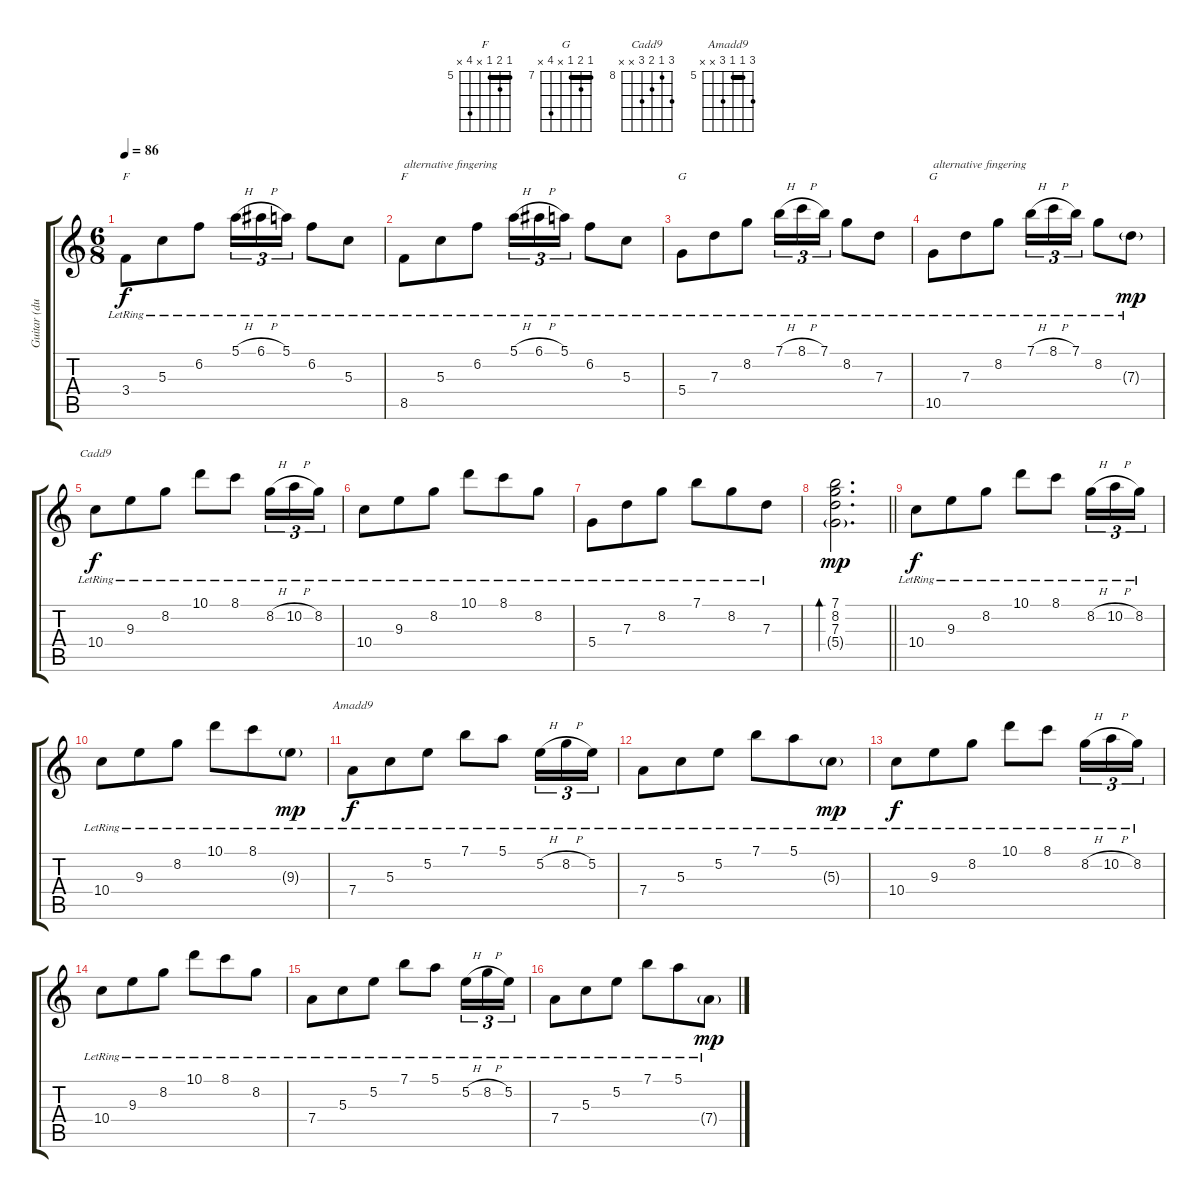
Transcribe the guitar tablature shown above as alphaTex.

\track ("Guitar (dub)" "Guitar (du") {instrument electricguitarjazz}
\staff {score tabs}
\tuning (E4 B3 G3 D3 A2 E2) {hide}
\chord ("F" 5 6 5 3 x x) {firstfret 3}
\chord ("F" 5 6 5 x 8 x) {firstfret 5 barre 5}
\chord ("G" 7 8 7 5 x x) {firstfret 5}
\chord ("G" 7 8 7 x 10 x) {firstfret 7 barre 7}
\chord ("Cadd9" 10 8 9 10 x x) {firstfret 8 barre 8}
\chord ("Amadd9" 7 5 5 7 x x) {firstfret 5 barre 5}
\ts (6 8)
\tempo 86
\clef g2
\ks c
3.4{lr}.8{ch "F" dy f} 5.3{lr}.8 6.2{lr}.8 5.1{h lr}.16{tu (3 2)} 6.1{h lr}.16{tu (3 2)} 5.1{lr}.16{tu (3 2)} 6.2{lr}.8 5.3{lr}.8 |
8.5{lr}.8{ch "F" txt "alternative fingering"} 5.3{lr}.8 6.2{lr}.8 5.1{h lr}.16{tu (3 2)} 6.1{h lr}.16{tu (3 2)} 5.1{lr}.16{tu (3 2)} 6.2{lr}.8 5.3{lr}.8 |
5.4{lr}.8{ch "G"} 7.3{lr}.8 8.2{lr}.8 7.1{h lr}.16{tu (3 2)} 8.1{h lr}.16{tu (3 2)} 7.1{lr}.16{tu (3 2)} 8.2{lr}.8 7.3{lr}.8 |
10.5{lr}.8{ch "G" txt "alternative fingering"} 7.3{lr}.8 8.2{lr}.8 7.1{h lr}.16{tu (3 2)} 8.1{h lr}.16{tu (3 2)} 7.1{lr}.16{tu (3 2)} 8.2{lr}.8 7.3{g lr}.8{dy mp} |
10.4{lr}.8{ch "Cadd9" dy f} 9.3{lr}.8 8.2{lr}.8 10.1{lr}.8 8.1{lr}.8 8.2{h lr}.16{tu (3 2)} 10.2{h lr}.16{tu (3 2)} 8.2{lr}.16{tu (3 2)} |
10.4{lr}.8 9.3{lr}.8 8.2{lr}.8 10.1{lr}.8 8.1{lr}.8 8.2{lr}.8 |
5.4{lr}.8 7.3{lr}.8 8.2{lr}.8 7.1{lr}.8 8.2{lr}.8 7.3{lr}.8 |
\barLineRight lightlight
(7.1 8.2 7.3 5.4{g}).2{d bd 120 dy mp} |
10.4{lr}.8{dy f} 9.3{lr}.8 8.2{lr}.8 10.1{lr}.8 8.1{lr}.8 8.2{h lr}.16{tu (3 2)} 10.2{h lr}.16{tu (3 2)} 8.2{lr}.16{tu (3 2)} |
10.4{lr}.8 9.3{lr}.8 8.2{lr}.8 10.1{lr}.8 8.1{lr}.8 9.3{g lr}.8{dy mp} |
7.4{lr}.8{ch "Amadd9" dy f} 5.3{lr}.8 5.2{lr}.8 7.1{lr}.8 5.1{lr}.8 5.2{h lr}.16{tu (3 2)} 8.2{h lr}.16{tu (3 2)} 5.2{lr}.16{tu (3 2)} |
7.4{lr}.8 5.3{lr}.8 5.2{lr}.8 7.1{lr}.8 5.1{lr}.8 5.3{g lr}.8{dy mp} |
10.4{lr}.8{dy f} 9.3{lr}.8 8.2{lr}.8 10.1{lr}.8 8.1{lr}.8 8.2{h lr}.16{tu (3 2)} 10.2{h lr}.16{tu (3 2)} 8.2{lr}.16{tu (3 2)} |
10.4{lr}.8 9.3{lr}.8 8.2{lr}.8 10.1{lr}.8 8.1{lr}.8 8.2{lr}.8 |
7.4{lr}.8 5.3{lr}.8 5.2{lr}.8 7.1{lr}.8 5.1{lr}.8 5.2{h lr}.16{tu (3 2)} 8.2{h lr}.16{tu (3 2)} 5.2{lr}.16{tu (3 2)} |
7.4{lr}.8 5.3{lr}.8 5.2{lr}.8 7.1{lr}.8 5.1{lr}.8 7.4{g lr}.8{dy mp}
